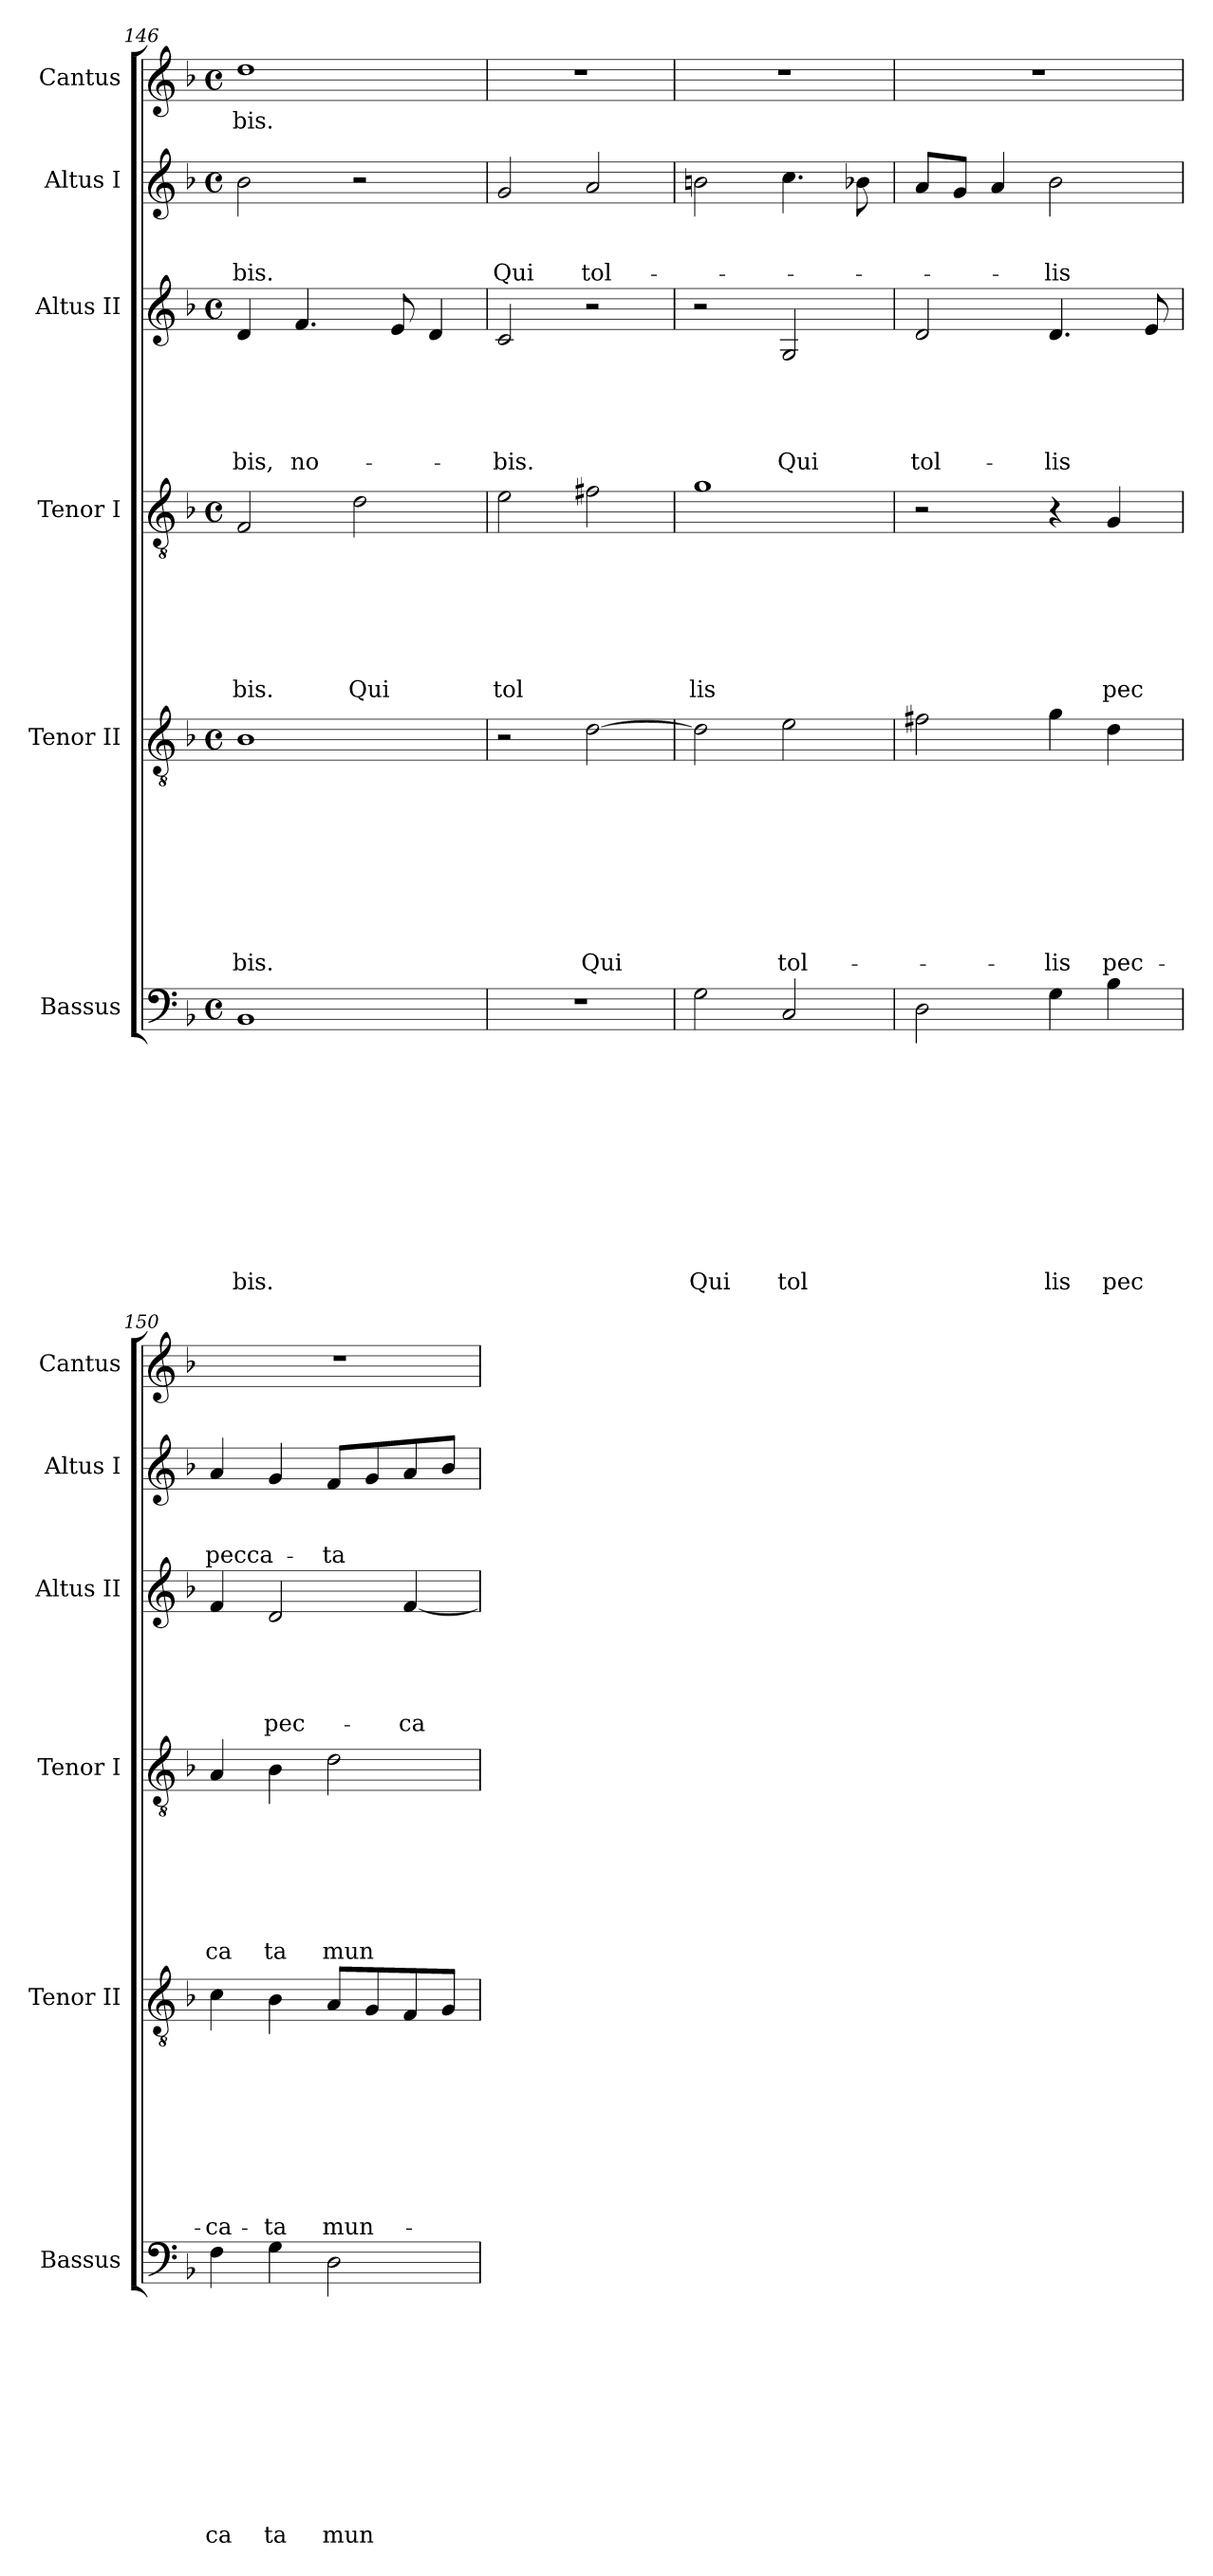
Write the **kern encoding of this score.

**kern	**text	**text	**text	**text	**text	**text	**text	**text	**text	**text	**text	**kern	**text	**text	**text	**text	**text	**text	**text	**text	**text	**kern	**text	**text	**text	**text	**text	**text	**text	**kern	**text	**text	**text	**text	**text	**kern	**text	**text	**text	**kern	**text
*part6	*part6	*part6	*part6	*part6	*part6	*part6	*part6	*part6	*part6	*part6	*part6	*part5	*part5	*part5	*part5	*part5	*part5	*part5	*part5	*part5	*part5	*part4	*part4	*part4	*part4	*part4	*part4	*part4	*part4	*part3	*part3	*part3	*part3	*part3	*part3	*part2	*part2	*part2	*part2	*part1	*part1
*staff6	*staff6	*staff6	*staff6	*staff6	*staff6	*staff6	*staff6	*staff6	*staff6	*staff6	*staff6	*staff5	*staff5	*staff5	*staff5	*staff5	*staff5	*staff5	*staff5	*staff5	*staff5	*staff4	*staff4	*staff4	*staff4	*staff4	*staff4	*staff4	*staff4	*staff3	*staff3	*staff3	*staff3	*staff3	*staff3	*staff2	*staff2	*staff2	*staff2	*staff1	*staff1
*I"Bassus	*	*	*	*	*	*	*	*	*	*	*	*I"Tenor II	*	*	*	*	*	*	*	*	*	*I"Tenor I	*	*	*	*	*	*	*	*I"Altus II	*	*	*	*	*	*I"Altus I	*	*	*	*I"Cantus	*
*I'Bassus	*	*	*	*	*	*	*	*	*	*	*	*I'Tenor II	*	*	*	*	*	*	*	*	*	*I'Tenor I	*	*	*	*	*	*	*	*I'Altus II	*	*	*	*	*	*I'Altus I	*	*	*	*I'Cantus	*
*clefF4	*	*	*	*	*	*	*	*	*	*	*	*clefGv2	*	*	*	*	*	*	*	*	*	*clefGv2	*	*	*	*	*	*	*	*clefG2	*	*	*	*	*	*clefG2	*	*	*	*clefG2	*
*k[b-]	*	*	*	*	*	*	*	*	*	*	*	*k[b-]	*	*	*	*	*	*	*	*	*	*k[b-]	*	*	*	*	*	*	*	*k[b-]	*	*	*	*	*	*k[b-]	*	*	*	*k[b-]	*
*F:	*	*	*	*	*	*	*	*	*	*	*	*F:	*	*	*	*	*	*	*	*	*	*F:	*	*	*	*	*	*	*	*F:	*	*	*	*	*	*F:	*	*	*	*F:	*
*M4/4	*	*	*	*	*	*	*	*	*	*	*	*M4/4	*	*	*	*	*	*	*	*	*	*M4/4	*	*	*	*	*	*	*	*M4/4	*	*	*	*	*	*M4/4	*	*	*	*M4/4	*
*met(c)	*	*	*	*	*	*	*	*	*	*	*	*met(c)	*	*	*	*	*	*	*	*	*	*met(c)	*	*	*	*	*	*	*	*met(c)	*	*	*	*	*	*met(c)	*	*	*	*met(c)	*
=146	=146	=146	=146	=146	=146	=146	=146	=146	=146	=146	=146	=146	=146	=146	=146	=146	=146	=146	=146	=146	=146	=146	=146	=146	=146	=146	=146	=146	=146	=146	=146	=146	=146	=146	=146	=146	=146	=146	=146	=146	=146
!	!	!	!	!	!	!	!	!	!	!	!LO:LY:b	!	!	!	!	!	!	!	!	!	!LO:LY:b	!	!	!	!	!	!	!	!LO:LY:b	!	!	!	!	!	!LO:LY:b	!	!	!	!LO:LY:b	!	!LO:LY:b
1BB-	.	.	.	.	.	.	.	.	.	.	bis.	1B-	.	.	.	.	.	.	.	.	-bis.	2F/	.	.	.	.	.	.	-bis.	4d/	.	.	.	.	-bis,	2b-\	.	.	bis.	1dd	bis.
!	!	!	!	!	!	!	!	!	!	!	!	!	!	!	!	!	!	!	!	!	!	!	!	!	!	!	!	!	!	!	!	!	!	!	!LO:LY:b	!	!	!	!	!	!
.	.	.	.	.	.	.	.	.	.	.	.	.	.	.	.	.	.	.	.	.	.	.	.	.	.	.	.	.	.	4.f/	.	.	.	.	no-	.	.	.	.	.	.
!	!	!	!	!	!	!	!	!	!	!	!	!	!	!	!	!	!	!	!	!	!	!	!	!	!	!	!	!	!LO:LY:b	!	!	!	!	!	!	!	!	!	!	!	!
.	.	.	.	.	.	.	.	.	.	.	.	.	.	.	.	.	.	.	.	.	.	2d\	.	.	.	.	.	.	Qui	.	.	.	.	.	.	2r	.	.	.	.	.
.	.	.	.	.	.	.	.	.	.	.	.	.	.	.	.	.	.	.	.	.	.	.	.	.	.	.	.	.	.	8e/	.	.	.	.	.	.	.	.	.	.	.
.	.	.	.	.	.	.	.	.	.	.	.	.	.	.	.	.	.	.	.	.	.	.	.	.	.	.	.	.	.	4d/	.	.	.	.	.	.	.	.	.	.	.
=147	=147	=147	=147	=147	=147	=147	=147	=147	=147	=147	=147	=147	=147	=147	=147	=147	=147	=147	=147	=147	=147	=147	=147	=147	=147	=147	=147	=147	=147	=147	=147	=147	=147	=147	=147	=147	=147	=147	=147	=147	=147
!	!	!	!	!	!	!	!	!	!	!	!	!	!	!	!	!	!	!	!	!	!	!	!	!	!	!	!	!	!LO:LY:b	!	!	!	!	!	!LO:LY:b	!	!	!	!LO:LY:b	!	!
1r	.	.	.	.	.	.	.	.	.	.	.	2r	.	.	.	.	.	.	.	.	.	2e\	.	.	.	.	.	.	tol	2c/	.	.	.	.	-bis.	2g/	.	.	Qui	1r	.
!	!	!	!	!	!	!	!	!	!	!	!	!	!	!	!	!	!	!	!	!	!LO:LY:b	!	!	!	!	!	!	!	!	!	!	!	!	!	!	!	!	!	!LO:LY:b	!	!
.	.	.	.	.	.	.	.	.	.	.	.	[>2d\	.	.	.	.	.	.	.	.	Qui	2f#X\	.	.	.	.	.	.	.	2r	.	.	.	.	.	2a/	.	.	tol-	.	.
=148	=148	=148	=148	=148	=148	=148	=148	=148	=148	=148	=148	=148	=148	=148	=148	=148	=148	=148	=148	=148	=148	=148	=148	=148	=148	=148	=148	=148	=148	=148	=148	=148	=148	=148	=148	=148	=148	=148	=148	=148	=148
!	!	!	!	!	!	!	!	!	!	!	!LO:LY:b	!	!	!	!	!	!	!	!	!	!	!	!	!	!	!	!	!	!LO:LY:b	!	!	!	!	!	!	!	!	!	!	!	!
2G\	.	.	.	.	.	.	.	.	.	.	Qui	2d\]	.	.	.	.	.	.	.	.	.	1g	.	.	.	.	.	.	lis	2r	.	.	.	.	.	2bn\	.	.	.	1r	.
!	!	!	!	!	!	!	!	!	!	!	!LO:LY:b	!	!	!	!	!	!	!	!	!	!LO:LY:b	!	!	!	!	!	!	!	!	!	!	!	!	!	!LO:LY:b	!	!	!	!	!	!
2C/	.	.	.	.	.	.	.	.	.	.	tol	2e\	.	.	.	.	.	.	.	.	tol-	.	.	.	.	.	.	.	.	2G/	.	.	.	.	Qui	4.cc\	.	.	.	.	.
.	.	.	.	.	.	.	.	.	.	.	.	.	.	.	.	.	.	.	.	.	.	.	.	.	.	.	.	.	.	.	.	.	.	.	.	8b-X\	.	.	.	.	.
=149	=149	=149	=149	=149	=149	=149	=149	=149	=149	=149	=149	=149	=149	=149	=149	=149	=149	=149	=149	=149	=149	=149	=149	=149	=149	=149	=149	=149	=149	=149	=149	=149	=149	=149	=149	=149	=149	=149	=149	=149	=149
!	!	!	!	!	!	!	!	!	!	!	!	!	!	!	!	!	!	!	!	!	!	!	!	!	!	!	!	!	!	!	!	!	!	!	!LO:LY:b	!	!	!	!	!	!
2D\	.	.	.	.	.	.	.	.	.	.	.	2f#X\	.	.	.	.	.	.	.	.	.	2r	.	.	.	.	.	.	.	2d/	.	.	.	.	tol-	8a/L	.	.	.	1r	.
.	.	.	.	.	.	.	.	.	.	.	.	.	.	.	.	.	.	.	.	.	.	.	.	.	.	.	.	.	.	.	.	.	.	.	.	8g/J	.	.	.	.	.
.	.	.	.	.	.	.	.	.	.	.	.	.	.	.	.	.	.	.	.	.	.	.	.	.	.	.	.	.	.	.	.	.	.	.	.	4a/	.	.	.	.	.
!	!	!	!	!	!	!	!	!	!	!	!LO:LY:b	!	!	!	!	!	!	!	!	!	!LO:LY:b	!	!	!	!	!	!	!	!	!	!	!	!	!	!LO:LY:b	!	!	!	!LO:LY:b	!	!
4G\	.	.	.	.	.	.	.	.	.	.	lis	4g\	.	.	.	.	.	.	.	.	-lis	4r	.	.	.	.	.	.	.	4.d/	.	.	.	.	-lis	2b-\	.	.	-lis	.	.
!	!	!	!	!	!	!	!	!	!	!	!LO:LY:b	!	!	!	!	!	!	!	!	!	!LO:LY:b	!	!	!	!	!	!	!	!LO:LY:b	!	!	!	!	!	!	!	!	!	!	!	!
4B-\	.	.	.	.	.	.	.	.	.	.	pec	4d\	.	.	.	.	.	.	.	.	pec-	4G/	.	.	.	.	.	.	pec	.	.	.	.	.	.	.	.	.	.	.	.
.	.	.	.	.	.	.	.	.	.	.	.	.	.	.	.	.	.	.	.	.	.	.	.	.	.	.	.	.	.	8e/	.	.	.	.	.	.	.	.	.	.	.
=150	=150	=150	=150	=150	=150	=150	=150	=150	=150	=150	=150	=150	=150	=150	=150	=150	=150	=150	=150	=150	=150	=150	=150	=150	=150	=150	=150	=150	=150	=150	=150	=150	=150	=150	=150	=150	=150	=150	=150	=150	=150
!	!	!	!	!	!	!	!	!	!	!	!LO:LY:b	!	!	!	!	!	!	!	!	!	!LO:LY:b	!	!	!	!	!	!	!	!LO:LY:b	!	!	!	!	!	!	!	!	!	!LO:LY:b	!	!
4F\	.	.	.	.	.	.	.	.	.	.	ca	4c\	.	.	.	.	.	.	.	.	-ca-	4A/	.	.	.	.	.	.	ca	4f/	.	.	.	.	.	4a/	.	.	pecca-	1r	.
!	!	!	!	!	!	!	!	!	!	!	!LO:LY:b	!	!	!	!	!	!	!	!	!	!LO:LY:b	!	!	!	!	!	!	!	!LO:LY:b	!	!	!	!	!	!LO:LY:b	!	!	!	!	!	!
4G\	.	.	.	.	.	.	.	.	.	.	ta	4B-\	.	.	.	.	.	.	.	.	-ta	4B-\	.	.	.	.	.	.	ta	2d/	.	.	.	.	pec-	4g/	.	.	.	.	.
!	!	!	!	!	!	!	!	!	!	!	!LO:LY:b	!	!	!	!	!	!	!	!	!	!LO:LY:b	!	!	!	!	!	!	!	!LO:LY:b	!	!	!	!	!	!	!	!	!	!LO:LY:b	!	!
2D\	.	.	.	.	.	.	.	.	.	.	mun	8A/L	.	.	.	.	.	.	.	.	mun-	2d\	.	.	.	.	.	.	mun	.	.	.	.	.	.	8f/L	.	.	-ta	.	.
.	.	.	.	.	.	.	.	.	.	.	.	8G/	.	.	.	.	.	.	.	.	.	.	.	.	.	.	.	.	.	.	.	.	.	.	.	8g/	.	.	.	.	.
!	!	!	!	!	!	!	!	!	!	!	!	!	!	!	!	!	!	!	!	!	!	!	!	!	!	!	!	!	!	!	!	!	!	!	!LO:LY:b	!	!	!	!	!	!
.	.	.	.	.	.	.	.	.	.	.	.	8F/	.	.	.	.	.	.	.	.	.	.	.	.	.	.	.	.	.	[<4f/	.	.	.	.	-ca-	8a/	.	.	.	.	.
.	.	.	.	.	.	.	.	.	.	.	.	8G/J	.	.	.	.	.	.	.	.	.	.	.	.	.	.	.	.	.	.	.	.	.	.	.	8b-/J	.	.	.	.	.
=	=	=	=	=	=	=	=	=	=	=	=	=	=	=	=	=	=	=	=	=	=	=	=	=	=	=	=	=	=	=	=	=	=	=	=	=	=	=	=	=	=
*-	*-	*-	*-	*-	*-	*-	*-	*-	*-	*-	*-	*-	*-	*-	*-	*-	*-	*-	*-	*-	*-	*-	*-	*-	*-	*-	*-	*-	*-	*-	*-	*-	*-	*-	*-	*-	*-	*-	*-	*-	*-
